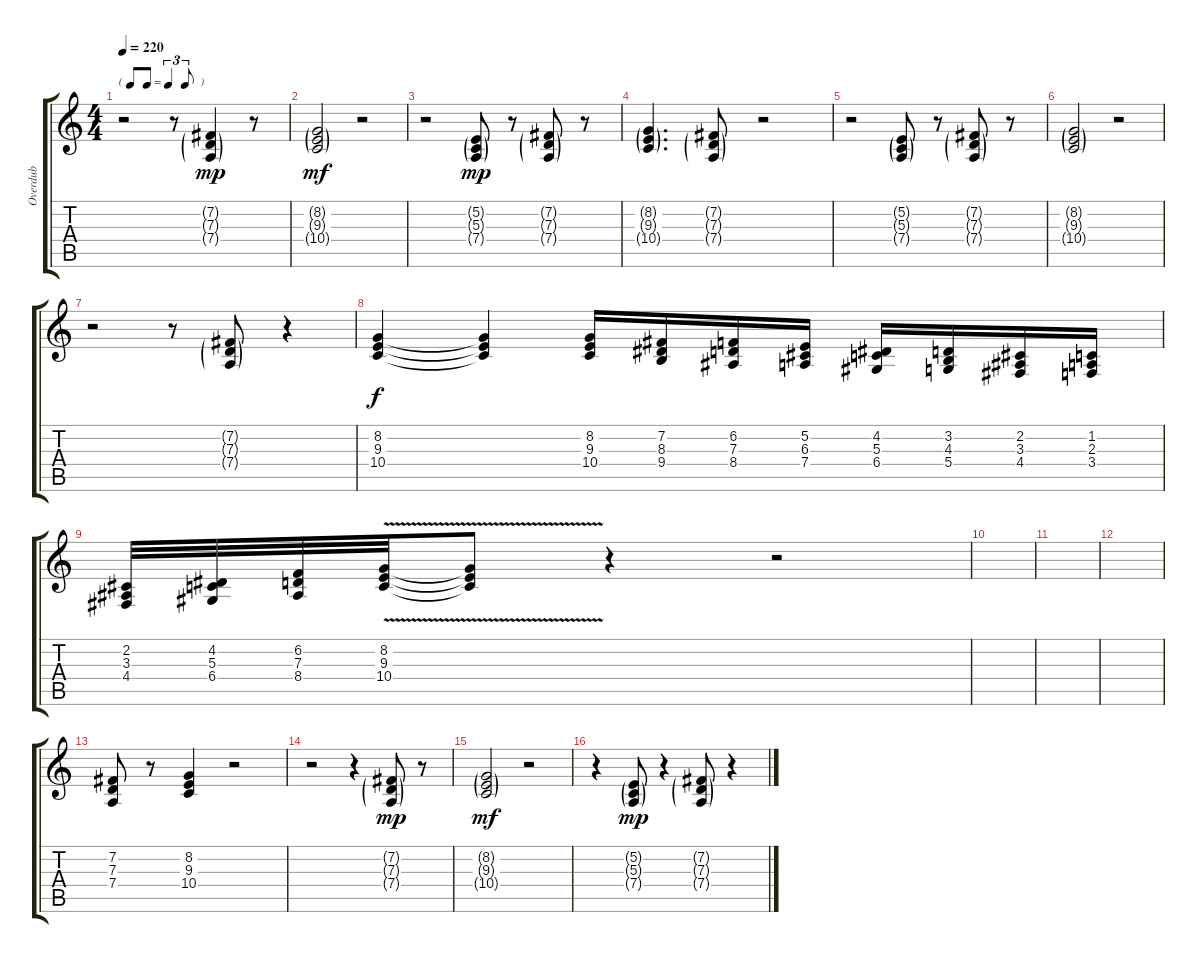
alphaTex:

\track ("Overdub" "Overdub") {instrument drawbarorgan}
\staff {score tabs}
\tuning (E4 B3 G3 D3 A2 E2) {hide}
\ts (4 4)
\tf triplet8th
\tempo 220
\clef g2
\ks c
r.2{dy mp} r.8 (7.2{g} 7.3{g} 7.4{g}).4 r.8 |
(8.2{g} 9.3{g} 10.4{g}).2{dy mf} r.2 |
r.2 (5.2{g} 5.3{g} 7.4{g}).8{dy mp} r.8 (7.2{g} 7.3{g} 7.4{g}).8 r.8 |
(8.2{g} 9.3{g} 10.4{g}).4{d} (7.2{g} 7.3{g} 7.4{g}).8 r.2 |
r.2 (5.2{g} 5.3{g} 7.4{g}).8 r.8 (7.2{g} 7.3{g} 7.4{g}).8 r.8 |
(8.2{g} 9.3{g} 10.4{g}).2 r.2 |
r.2 r.8 (7.2{g} 7.3{g} 7.4{g}).8 r.4 |
(8.2 9.3 10.4).4{dy f} (8.2{t} 9.3{t} 10.4{t}).4 (8.2 9.3 10.4).16 (7.2 8.3 9.4).16 (6.2 7.3 8.4).16 (5.2 6.3 7.4).16 (4.2 5.3 6.4).16 (3.2 4.3 5.4).16 (2.2 3.3 4.4).16 (1.2 2.3 3.4).16 |
(2.2 3.3 4.4).32 (4.2 5.3 6.4).32 (6.2 7.3 8.4).32 (8.2{v} 9.3{v} 10.4{v}).32 (8.2{t} 9.3{t} 10.4{t}).8 r.4 r.2 |
|
|
|
(7.2 7.3 7.4).8 r.8 (8.2 9.3 10.4).4 r.2 |
r.2 r.4 (7.2{g} 7.3{g} 7.4{g}).8{dy mp} r.8 |
(8.2{g} 9.3{g} 10.4{g}).2{dy mf} r.2 |
r.4 (5.2{g} 5.3{g} 7.4{g}).8{dy mp} r.4 (7.2{g} 7.3{g} 7.4{g}).8 r.4
